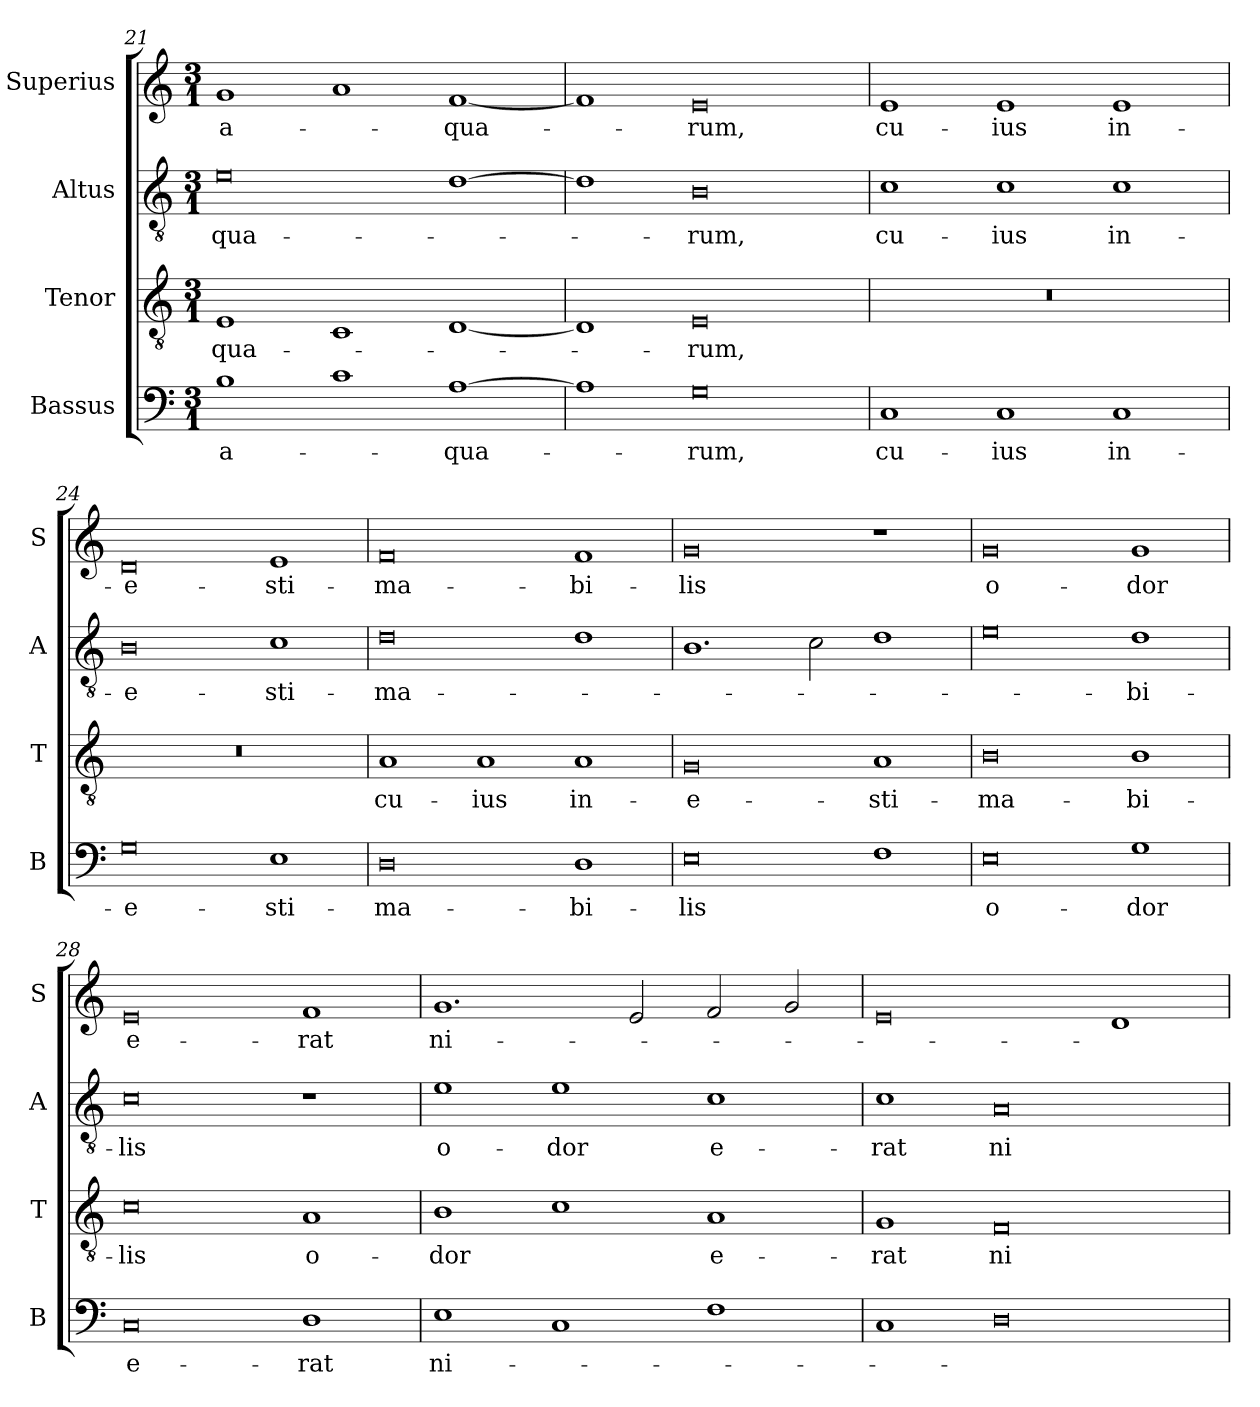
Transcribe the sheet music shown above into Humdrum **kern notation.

**kern	**text	**kern	**text	**kern	**text	**kern	**text
*part4	*part4	*part3	*part3	*part2	*part2	*part1	*part1
*staff4	*staff4	*staff3	*staff3	*staff2	*staff2	*staff1	*staff1
*I"Bassus	*	*I"Tenor	*	*I"Altus	*	*I"Superius	*
*I'B	*	*I'T	*	*I'A	*	*I'S	*
*clefF4	*	*clefGv2	*	*clefGv2	*	*clefG2	*
*k[]	*	*k[]	*	*k[]	*	*k[]	*
*M3/1	*	*M3/1	*	*M3/1	*	*M3/1	*
=21	=21	=21	=21	=21	=21	=21	=21
1B	a-	1E	-qua-	0e	-qua-	1g	a-
1c	.	1C	.	.	.	1a	.
[1A	-qua-	[1D	.	[1d	.	[1f	-qua-
=22	=22	=22	=22	=22	=22	=22	=22
1A]	.	1D]	.	1d]	.	1f]	.
0G	-rum,	0E	-rum,	0B	-rum,	0e	-rum,
=23	=23	=23	=23	=23	=23	=23	=23
1C	cu-	0.r	.	1c	cu-	1e	cu-
1C	-ius	.	.	1c	-ius	1e	-ius
1C	in-	.	.	1c	in-	1e	in-
=24	=24	=24	=24	=24	=24	=24	=24
0G	-e-	0.r	.	0B	-e-	0d	-e-
1E	-sti-	.	.	1c	-sti-	1e	-sti-
=25	=25	=25	=25	=25	=25	=25	=25
0D	-ma-	1A	cu-	0d	-ma-	0f	-ma-
.	.	1A	-ius	.	.	.	.
1D	-bi-	1A	in-	1d	.	1f	-bi-
=26	=26	=26	=26	=26	=26	=26	=26
0E	-lis	0G	-e-	1.B	.	0g	-lis
.	.	.	.	2c	.	.	.
1F	.	1A	-sti-	1d	.	1r	.
=27	=27	=27	=27	=27	=27	=27	=27
0E	o-	0B	-ma-	0e	.	0g	o-
1G	-dor	1B	-bi-	1d	-bi-	1g	-dor
=28	=28	=28	=28	=28	=28	=28	=28
0C	e-	0c	-lis	0c	-lis	0e	e-
1D	-rat	1A	o-	1r	.	1f	-rat
=29	=29	=29	=29	=29	=29	=29	=29
1E	ni-	1B	-dor	1e	o-	1.g	ni-
1C	.	1c	.	1e	-dor	.	.
.	.	.	.	.	.	2e	.
1F	.	1A	e-	1c	e-	2f	.
.	.	.	.	.	.	2g	.
=30	=30	=30	=30	=30	=30	=30	=30
1C	.	1G	-rat	1c	-rat	0e	.
0D	.	0F	ni-	0A	ni-	.	.
.	.	.	.	.	.	1d	.
=	=	=	=	=	=	=	=
*-	*-	*-	*-	*-	*-	*-	*-
